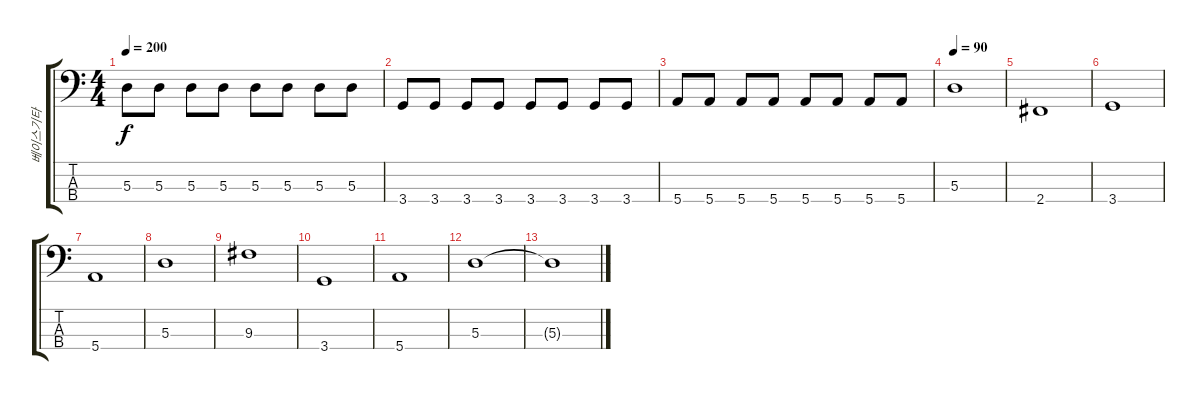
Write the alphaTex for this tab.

\track ("베이스기타" "베이스기타") {instrument electricbassfinger}
\staff {score tabs}
\tuning (G2 D2 A1 E1) {hide}
\ts (4 4)
\tempo 200
\clef f4
\ks c
5.3.8{dy f} 5.3.8 5.3.8 5.3.8 5.3.8 5.3.8 5.3.8 5.3.8 |
3.4.8 3.4.8 3.4.8 3.4.8 3.4.8 3.4.8 3.4.8 3.4.8 |
5.4.8 5.4.8 5.4.8 5.4.8 5.4.8 5.4.8 5.4.8 5.4.8 |
\tempo 90
5.3.1 |
2.4.1 |
3.4.1 |
5.4.1 |
5.3.1 |
9.3.1 |
3.4.1 |
5.4.1 |
5.3.1 |
5.3{t}.1
